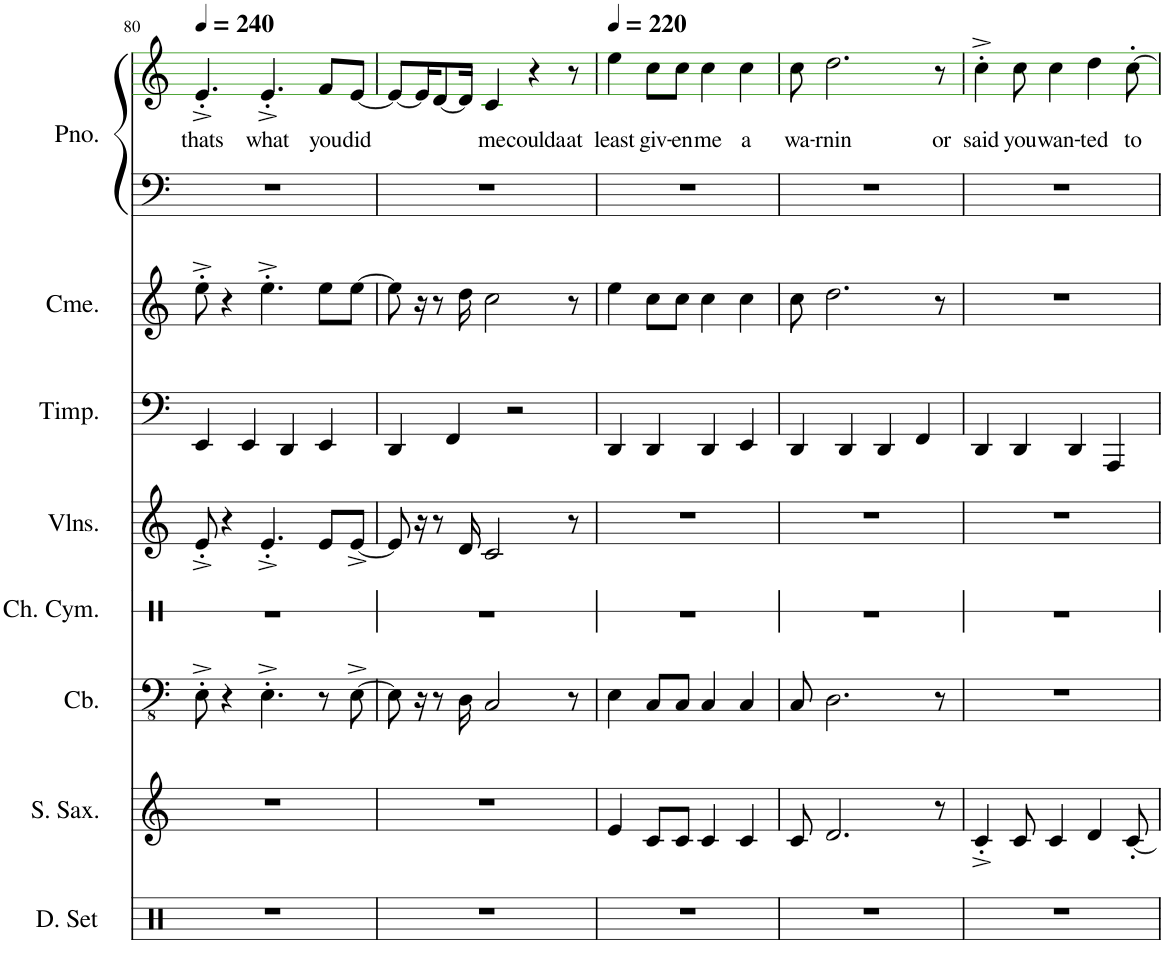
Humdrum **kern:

**kern	**kern	**kern	**kern	**kern	**kern	**kern	**kern	**kern	**text
*part8	*part7	*part6	*part5	*part4	*part3	*part2	*part1	*part1	*part1
*staff9	*staff8	*staff7	*staff6	*staff5	*staff4	*staff3	*staff2	*staff1	*staff1
*I"Drumset	*I"Soprano Saxophone	*I"Contrabass	*I"Chinese Cymbal	*I"Violins	*I"Timpani	*I"Chimes	*I"Grand Piano	*	*
*I'D. Set	*I'S. Sax.	*I'Cb.	*I'Ch. Cym.	*I'Vlns.	*I'Timp.	*I'Cme.	*I'Pno.	*	*
!!LO:PB:g=z
*clefX	*clefG2	*clefFv4	*clefX	*clefG2	*clefF4	*clefG2	*clefF4	*clefG2	*
*	*ITrd1c2	*ITrd7c12	*	*	*	*	*	*	*
*k[]	*k[]	*k[]	*k[]	*k[]	*k[]	*k[]	*k[]	*k[]	*
*M4/4	*M4/4	*M4/4	*M4/4	*M4/4	*M4/4	*M4/4	*M4/4	*M4/4	*
*MM240	*MM240	*MM240	*MM240	*MM240	*MM240	*MM240	*MM240	*MM240	*
=80	=80	=80	=80	=80	=80	=80	=80	=80	=80
!	!	!	!	!	!	!	!	!	!LO:LY:b
1r	1r	8EE'^\	1r	8e'^/	4EE/	8ee'^\	1r	4.e'^/	thats
.	.	4r	.	4r	.	4r	.	.	.
.	.	.	.	.	4EE/	.	.	.	.
!	!	!	!	!	!	!	!	!	!LO:LY:b
.	.	4.EE'^\	.	4.e'^/	.	4.ee'^\	.	4.e'^/	what
.	.	.	.	.	4DD/	.	.	.	.
!	!	!	!	!	!	!	!	!	!LO:LY:b
.	.	8r	.	8e/L	4EE/	8ee\L	.	8f/L	you
!	!	!	!	!	!	!	!	!	!LO:LY:b
.	.	[8EE^\	.	[8e^/J	.	[8ee\J	.	[8e/J	did
=81	=81	=81	=81	=81	=81	=81	=81	=81	=81
1r	1r	8EE\]	1r	8e/]	4DD/	8ee\]	1r	8e/L_	.
.	.	16r	.	16r	.	16r	.	16e/K]	.
.	.	8r	.	8r	.	8r	.	[8d/	.
.	.	.	.	.	4FF/	.	.	.	.
.	.	16DD\	.	16d/	.	16dd\	.	16d/Jk]	.
!	!	!	!	!	!	!	!	!	!LO:LY:b
.	.	2CC/	.	2c/	.	2cc\	.	4c/	me
.	.	.	.	.	2r	.	.	.	.
!	!	!	!	!	!	!	!	!	!LO:LY:b
.	.	.	.	.	.	.	.	4r	coulda
!	!	!	!	!	!	!	!	!	!LO:LY:b
.	.	8r	.	8r	.	8r	.	8r	at
=82	=82	=82	=82	=82	=82	=82	=82	=82	=82
*	*	*	*	*	*	*	*	*MM220	*
!	!	!	!	!	!	!	!	!	!LO:LY:b
1r	4e/	4EE\	1r	1r	4DD/	4ee\	1r	4ee\	least
!	!	!	!	!	!	!	!	!	!LO:LY:b
.	8c/L	8CC/L	.	.	4DD/	8cc\L	.	8cc\L	giv-
!	!	!	!	!	!	!	!	!	!LO:LY:b
.	8c/J	8CC/J	.	.	.	8cc\J	.	8cc\J	-en
!	!	!	!	!	!	!	!	!	!LO:LY:b
.	4c/	4CC/	.	.	4DD/	4cc\	.	4cc\	me
!	!	!	!	!	!	!	!	!	!LO:LY:b
.	4c/	4CC/	.	.	4EE/	4cc\	.	4cc\	a
=83	=83	=83	=83	=83	=83	=83	=83	=83	=83
!	!	!	!	!	!	!	!	!	!LO:LY:b
1r	8c/	8CC/	1r	1r	4DD/	8cc\	1r	8cc\	wa-
!	!	!	!	!	!	!	!	!	!LO:LY:b
.	2.d/	2.DD\	.	.	.	2.dd\	.	2.dd\	-rnin
.	.	.	.	.	4DD/	.	.	.	.
.	.	.	.	.	4DD/	.	.	.	.
.	.	.	.	.	4FF/	.	.	.	.
!	!	!	!	!	!	!	!	!	!LO:LY:b
.	8r	8r	.	.	.	8r	.	8r	or
=84	=84	=84	=84	=84	=84	=84	=84	=84	=84
!	!	!	!	!	!	!	!	!	!LO:LY:b
1r	4c'^/	1r	1r	1r	4DD/	1r	1r	4cc'^\	said
!	!	!	!	!	!	!	!	!	!LO:LY:b
.	8c/	.	.	.	4DD/	.	.	8cc\	you
!	!	!	!	!	!	!	!	!	!LO:LY:b
.	4c/	.	.	.	.	.	.	4cc\	wan-
.	.	.	.	.	4DD/	.	.	.	.
!	!	!	!	!	!	!	!	!	!LO:LY:b
.	4d/	.	.	.	.	.	.	4dd\	-ted
.	.	.	.	.	4AAA/	.	.	.	.
!	!	!	!	!	!	!	!	!	!LO:LY:b
.	[8c'/	.	.	.	.	.	.	[8cc'\	to
=	=	=	=	=	=	=	=	=	=
*-	*-	*-	*-	*-	*-	*-	*-	*-	*-
